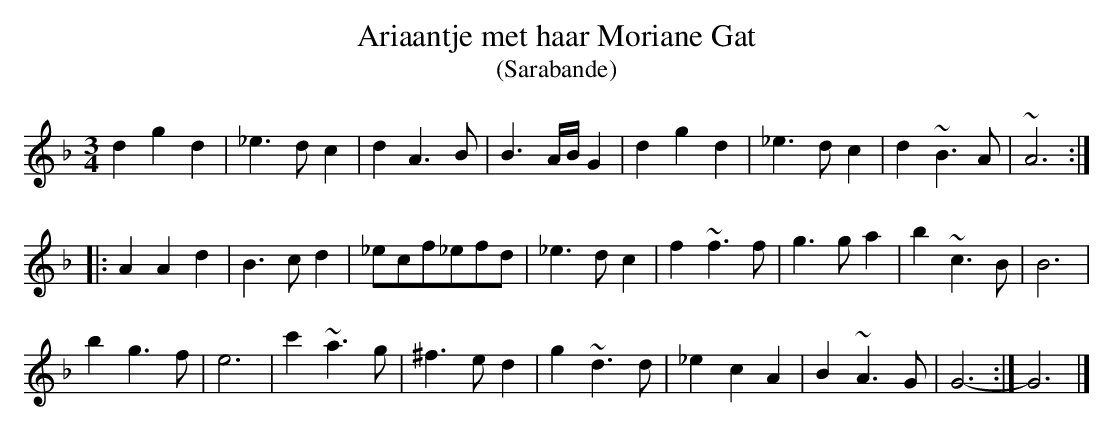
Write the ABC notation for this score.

X:1
T:Ariaantje met haar Moriane Gat
T:(Sarabande)
M:3/4
K:Gdor
d2g2d2|_e3dc2|d2A3B|B3A/B/G2|d2g2d2|_e3dc2|d2~B3A|~A6:|
|:A2A2d2|B3cd2|_ecf_efd|_e3dc2|f2~f3f|g3ga2|b2~c3B|B6|
b2g3f|e6|c'2~a3g|^f3ed2|g2~d3d|_e2c2A2|B2~A3G|G6-:|G6|]
